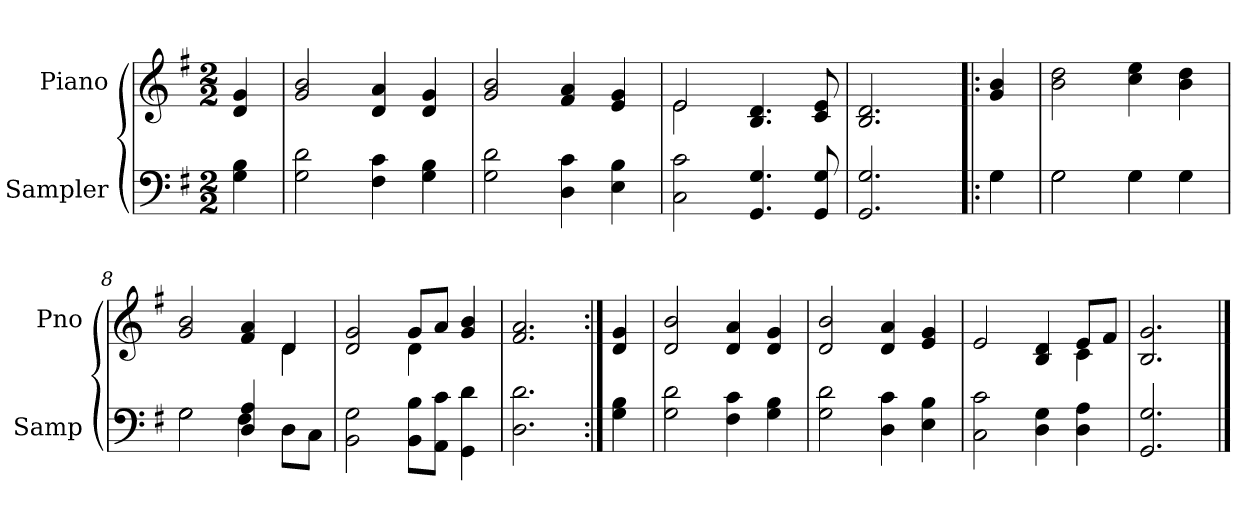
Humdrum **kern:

**kern	**kern
*part2	*part1
*staff2	*staff1
*I"Sampler	*I"Piano
*I'Samp	*I'Pno
*clefF4	*clefG2
*k[f#]	*k[f#]
*G:	*G:
*M2/2	*M2/2
=1	=1
4G 4B	4d 4g
=2	=2
2G 2d	2g 2b
4F# 4c	4d 4a
4G 4B	4d 4g
=3	=3
2G 2d	2g 2b
4D 4c	4f# 4a
4E 4B	4e 4g
=4	=4
*	*^
2C 2c	2e/	2e
4.GG 4.G	4.B 4.d	2ryy
8GG 8G	8c 8e	.
*	*v	*v
=5	=5
2.GG 2.G	2.B 2.d
=6!|:	=6!|:
*^	*
4G\	4G	4g 4b
=7	=7	=7
2G\	2G	2b 2dd
4G\	4G	4cc 4ee
4G\	4G	4b 4dd
=8	=8	=8
*	*	*^
2G\	2G	2g 2b	2.ryy
4D 4A	4F#	4f# 4a	.
8D\L	4ryy	4d/	4d
8C\J	.	.	.
*v	*v	*	*
=9	=9	=9
2BB 2G	2d 2g	2ryy
8BB\ 8B\L	8g/L	4d
8AA\ 8c\J	8a/J	.
4GG 4d	4g 4b	4ryy
*	*v	*v
=10	=10
2.D 2.d	2.f# 2.a
=11:|!	=11:|!
4G 4B	4d 4g
=12	=12
2G 2d	2d 2b
4F# 4c	4d 4a
4G 4B	4d 4g
=13	=13
2G 2d	2d 2b
4D 4c	4d 4a
4E 4B	4e 4g
=14	=14
*	*^
2C 2c	2e	2.ryy
4D 4G	4B 4d	.
4D 4A	8e/L	4c
.	8f#/J	.
*	*v	*v
=15	=15
2.GG 2.G	2.B 2.g
==	==
*-	*-
